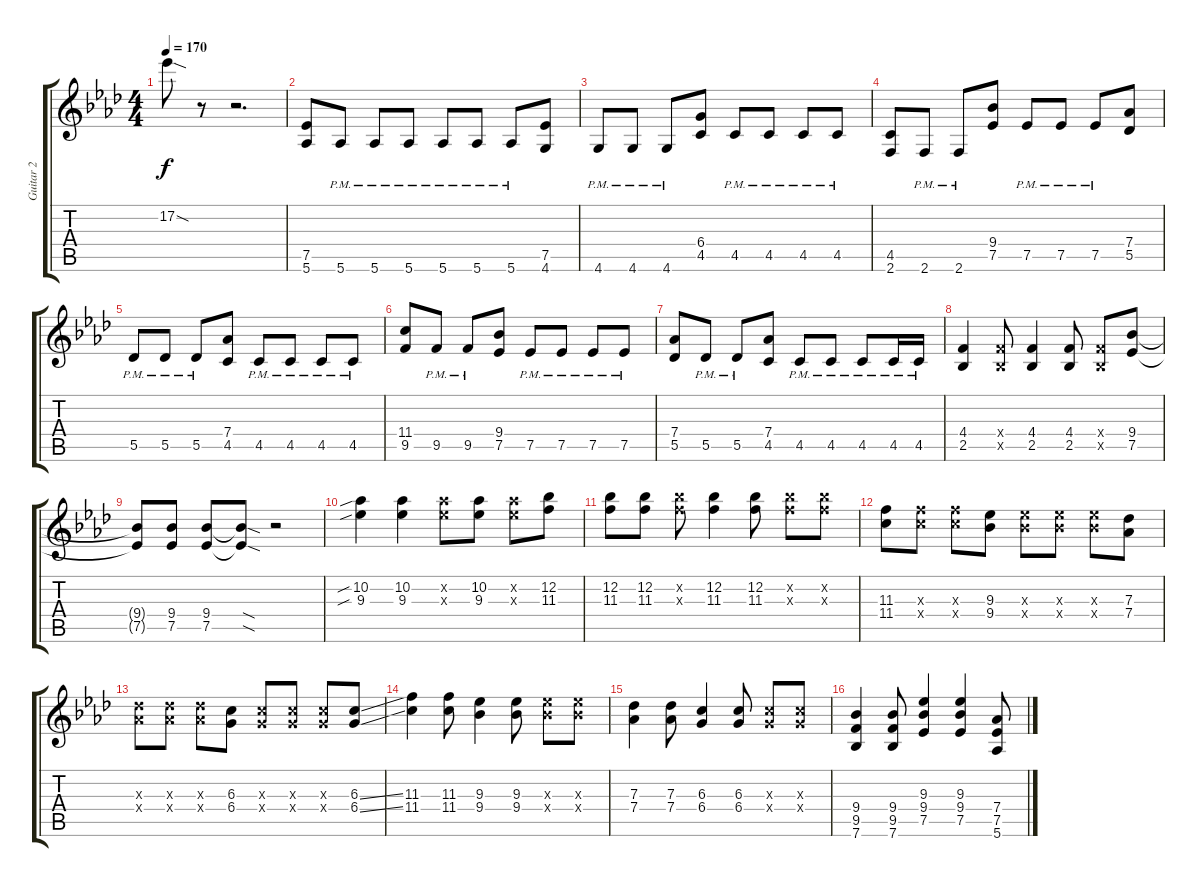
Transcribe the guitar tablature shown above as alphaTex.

\track ("Guitar 2" "Guitar 2") {instrument distortionguitar}
\staff {score tabs}
\tuning (Eb4 Bb3 Gb3 Db3 Ab2 Eb2) {hide}
\ts (4 4)
\tempo 170
\clef g2
\ks ab
17.2{sod t}.8{dy f} r.8 r.2{d} |
(7.5 5.6).8 5.6{pm}.8 5.6{pm}.8 5.6{pm}.8 5.6{pm}.8 5.6{pm}.8 5.6{pm}.8 (7.5 4.6).8 |
4.6{pm}.8 4.6{pm}.8 4.6{pm}.8 (6.4 4.5).8 4.5{pm}.8 4.5{pm}.8 4.5{pm}.8 4.5{pm}.8 |
(4.5 2.6).8 2.6{pm}.8 2.6{pm}.8 (9.4 7.5).8 7.5{pm}.8 7.5{pm}.8 7.5{pm}.8 (7.4 5.5).8 |
5.5{pm}.8 5.5{pm}.8 5.5{pm}.8 (7.4 4.5).8 4.5{pm}.8 4.5{pm}.8 4.5{pm}.8 4.5{pm}.8 |
(11.4 9.5).8 9.5{pm}.8 9.5{pm}.8 (9.4 7.5).8 7.5{pm}.8 7.5{pm}.8 7.5{pm}.8 7.5{pm}.8 |
(7.4 5.5).8 5.5{pm}.8 5.5{pm}.8 (7.4 4.5).8 4.5{pm}.8 4.5{pm}.8 4.5{pm}.8 4.5{pm}.16 4.5{pm}.16 |
(4.4 2.5).4 (4.4{x} 2.5{x}).8 (4.4 2.5).4 (4.4 2.5).8 (4.4{x} 2.5{x}).8 (9.4 7.5).8 |
(9.4{t} 7.5{t}).8 (9.4 7.5).8 (9.4 7.5).8 (9.4{sod t} 7.5{sod t}).8 r.2 |
(10.2{sib} 9.3{sib}).4 (10.2 9.3).4 (10.2{x} 9.3{x}).8 (10.2 9.3).8 (10.2{x} 9.3{x}).8 (12.2 11.3).8 |
(12.2 11.3).8 (12.2 11.3).8 (12.2{x} 11.3{x}).8 (12.2 11.3).4 (12.2 11.3).8 (12.2{x} 11.3{x}).8 (12.2{x} 11.3{x}).8 |
(11.3 11.4).8 (11.3{x} 11.4{x}).8 (11.3{x} 11.4{x}).8 (9.3 9.4).8 (9.3{x} 9.4{x}).8 (9.3{x} 9.4{x}).8 (9.3{x} 9.4{x}).8 (7.3 7.4).8 |
(7.3{x} 7.4{x}).8 (7.3{x} 7.4{x}).8 (7.3{x} 7.4{x}).8 (6.3 6.4).8 (6.3{x} 6.4{x}).8 (6.3{x} 6.4{x}).8 (6.3{x} 6.4{x}).8 (6.3{ss} 6.4{ss}).8 |
(11.3 11.4).4 (11.3 11.4).8 (9.3 9.4).4 (9.3 9.4).8 (9.3{x} 9.4{x}).8 (9.3{x} 9.4{x}).8 |
(7.3 7.4).4 (7.3 7.4).8 (6.3 6.4).4 (6.3 6.4).8 (6.3{x} 6.4{x}).8 (6.3{x} 6.4{x}).8 |
(9.4 9.5 7.6).4 (9.4 9.5 7.6).8 (9.3 9.4 7.5).4 (9.3 9.4 7.5).4 (7.4 7.5 5.6).8
